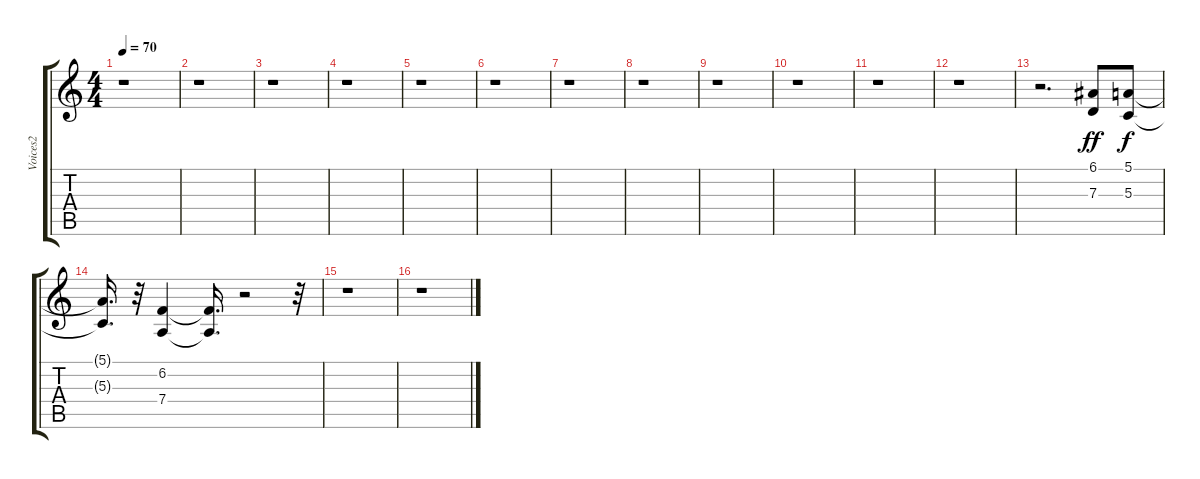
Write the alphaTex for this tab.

\track ("Voices2" "Voices2") {instrument pad3polysynth}
\staff {score tabs}
\tuning (E4 B3 G3 D3 A2 E2) {hide}
\ts (4 4)
\tempo 70
\clef g2
\ks c
r.1{dy f} |
r.1 |
r.1 |
r.1 |
r.1 |
r.1 |
r.1 |
r.1 |
r.1 |
r.1 |
r.1 |
r.1 |
r.2{d} (6.1 7.3).8{dy ff} (5.1 5.3).8{dy f} |
(5.1{t} 5.3{t}).16{d} r.32 (6.2 7.4).4 (6.2{t} 7.4{t}).16{d} r.2 r.32 |
r.1 |
r.1
